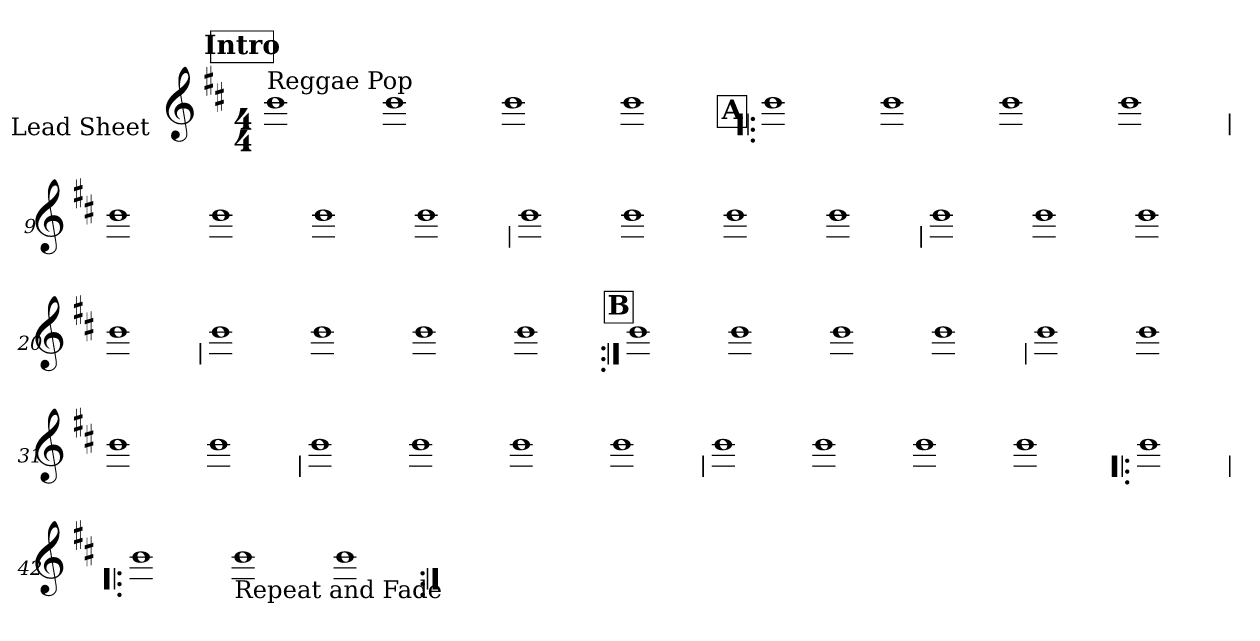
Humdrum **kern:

**kern
*part1
*staff1
*I"Lead Sheet
*stria0
*clefG2
*k[f#c#]
*D:
*M4/4
*MM122
!!LO:REH:place=s1:a:t=Intro
=1||
!LO:TX:a:t=Reggae Pop
1b
=2-
1b
=3-
1b
=4-
1b
!!LO:LB:g=z
!!LO:REH:place=s1:a:t=A
=5!|:
1b
=6-
1b
=7-
1b
=8-
1b
!!LO:LB:g=z
=9
1b
=10-
1b
=11-
1b
=12-
1b
!!LO:LB:g=z
=13
1b
=14-
1b
=15-
1b
=16-
1b
!!LO:LB:g=z
=17
1b
=18-
1b
=19-
1b
=20-
1b
!!LO:LB:g=z
=21
1b
=22-
1b
=23-
1b
=24-
1b
!!LO:LB:g=z
!!LO:REH:place=s1:a:t=B
=25:|!
1b
=26-
1b
=27-
1b
=28-
1b
!!LO:LB:g=z
=29
1b
=30-
1b
=31-
1b
=32-
1b
!!LO:LB:g=z
=33
1b
=34-
1b
=35-
1b
=36-
1b
!!LO:LB:g=z
=37
1b
=38-
1b
=39-
1b
=40-
1b
!!LO:LB:g=z
=41|!:
1b
=42-
1b
=43-
!LO:TX:b:t=Repeat and Fade
1b
=44-
1b
=:|!
*-
